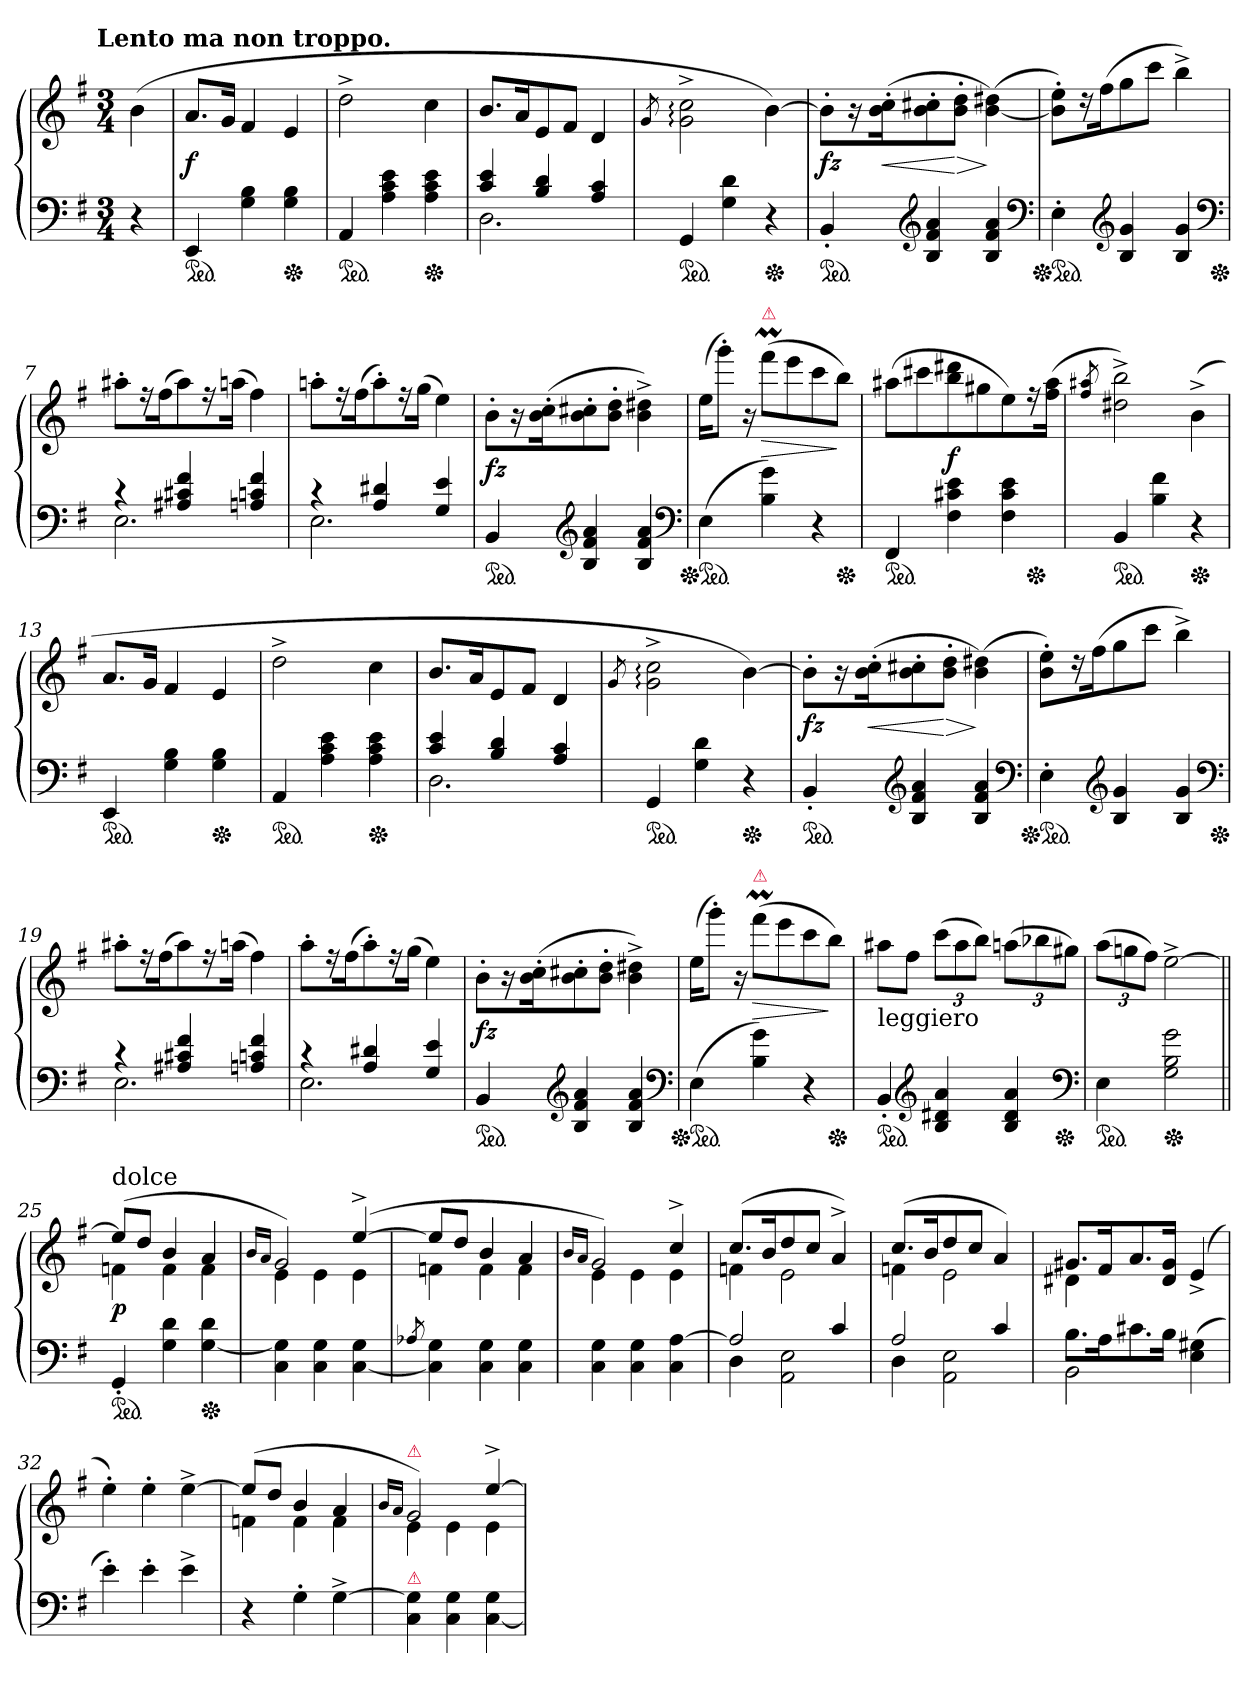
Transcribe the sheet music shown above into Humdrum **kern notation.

**kern	**kern	**dynam
*part1	*part1	*part1
*staff2	*staff1	*staff1/2
*clefF4	*clefG2	*
*k[f#]	*k[f#]	*
*e:	*e:	*
!!LO:TX:omd:t=Lento ma non troppo.
*M3/4	*M3/4	*
*MM144	*MM144	*
=	=	=
4r	(4b	.
=1	=1	=1
*ped	*	*
4EE	8.aL	f
.	16gJk	.
4G 4B	4f#	.
*Xped	*	*
4G 4B	4e	.
=2	=2	=2
*ped	*	*
4AA	2dd^>	.
4A 4c 4e	.	.
*Xped	*	*
4A 4c 4e	4cc	.
=3	=3	=3
*^	*	*
4c 4e	2.D	8.bL	.
.	.	16aK	.
4B 4d	.	8e	.
.	.	8f#J	.
4A 4c	.	4d	.
*v	*v	*	*
=4	=4	=4
.	8qg/	.
*ped	*	*
4GG	2g:^>\ 2cc:^>\	.
4G 4d	.	.
*Xped	*	*
4r	[4b)	.
=5	=5	=5
*ped	*	*
4BB'<	8b'>L]	fz
.	16r	.
.	(16b'> 16cc'>K	<
*clefG2	*	*
4B 4f# 4a	8b'> 8cc#X'>	.
.	8b'> 8dd'>J	[ >
4B 4f# 4a	([4b 4dd#X)	]
*clefF4	*	*
=6	=6	=6
*Xped	*	*
*ped	*	*
4E'>	8b]'> 8ee'>L)	.
.	16r	.
.	(16ff#K	.
*clefG2	*	*
4B 4g	8gg	.
.	8cccJ	.
4B 4g	4bb^<)	.
*clefF4	*	*
*Xped	*	*
=7	=7	=7
*^	*	*
4r	2.E	8aa#X'>L	.
.	.	16r	.
.	.	(16ff#K	.
4A#X 4c#X 4f#	.	8aa#)	.
.	.	16r	.
.	.	(16aanJk	.
4An 4cn 4f#	.	4ff#)	.
=8	=8	=8	=8
4r	2.E	8aan'>L	.
.	.	16r	.
.	.	(16ff#K	.
4A 4d#X	.	8aa'>)	.
.	.	16r	.
.	.	(16ggJk	.
4G 4e	.	4ee)	.
*v	*v	*	*
=9	=9	=9
*ped	*	*
4BB	8b'>L	fz
.	16r	.
.	(16b'> 16cc'>K	.
*clefG2	*	*
4B 4f# 4a	8b'> 8cc#X'>	.
.	8b'> 8dd'>J	.
4B 4f# 4a	4b^< 4dd#X^<)	.
*clefF4	*	*
=10	=10	=10
*Xped	*	*
*ped	*	*
(4E	(16eeKL	.
.	8ggg'>J)	.
.	16r	.
!	!LO:TX:a:color=crimson:t=⚠	!
4B 4g)	(8fff#mL	>
.	8eee	.
4r	8ccc	.
*Xped	*	*
.	8bbJ)	]
=11	=11	=11
*ped	*	*
4FF#	(8aa#XL	.
.	8ccc#X	.
4F# 4c#X 4e	8bb 8ddd#X	f
.	8gg#X	.
4F# 4c# 4e	8ee)	.
*Xped	*	*
.	16r	.
.	(16ff# 16aa#Jk	.
=12	=12	=12
.	8qff#/ 8qaa#X/	.
*ped	*	*
4BB	2dd#X^< 2bb^<)	.
4B 4f#	.	.
*Xped	*	*
4r	(>4b^<	.
=13	=13	=13
*ped	*	*
4EE	8.aL	.
.	16gJk	.
4G 4B	4f#	.
*Xped	*	*
4G 4B	4e	.
=14	=14	=14
*ped	*	*
4AA	2dd^>	.
4A 4c 4e	.	.
*Xped	*	*
4A 4c 4e	4cc	.
=15	=15	=15
*^	*	*
4c 4e	2.D	8.bL	.
.	.	16aK	.
4B 4d	.	8e	.
.	.	8f#J	.
4A 4c	.	4d	.
*v	*v	*	*
=16	=16	=16
.	8qg/	.
*ped	*	*
4GG	2g:^>\ 2cc:^>\	.
4G 4d	.	.
*Xped	*	*
4r	[4b)	.
=17	=17	=17
*ped	*	*
4BB'	8b'>L]	fz
.	16r	.
.	(16b'> 16cc'>K	<
*clefG2	*	*
4B 4f# 4a	8b'> 8cc#X'>	.
.	8b'> 8dd'>J	[ >
4B 4f# 4a	(4b 4dd#X)	]
*clefF4	*	*
=18	=18	=18
*Xped	*	*
*ped	*	*
4E'>	8b'> 8ee'>L)	.
.	16r	.
.	(16ff#K	.
*clefG2	*	*
4B 4g	8gg	.
.	8cccJ	.
4B 4g	4bb^<)	.
*clefF4	*	*
*Xped	*	*
=19	=19	=19
*^	*	*
4r	2.E	8aa#X'>L	.
.	.	16r	.
.	.	(16ff#K	.
4A#X 4c#X 4f#	.	8aa#)	.
.	.	16r	.
.	.	(16aanJk	.
4An 4cn 4f#	.	4ff#)	.
=20	=20	=20	=20
4r	2.E	8aa'>L	.
.	.	16r	.
.	.	(16ff#K	.
4A 4d#X	.	8aa'>)	.
.	.	16r	.
.	.	(16ggJk	.
4G 4e	.	4ee)	.
*v	*v	*	*
=21	=21	=21
*ped	*	*
4BB	8b'>L	fz
.	16r	.
.	(16b'> 16cc'>K	.
*clefG2	*	*
4B 4f# 4a	8b'> 8cc#X'>	.
.	8b'> 8dd'>J	.
4B 4f# 4a	4b^< 4dd#X^<)	.
*clefF4	*	*
=22	=22	=22
*Xped	*	*
*ped	*	*
(4E	(16eeKL	.
.	8ggg'>J)	.
.	16r	.
!	!LO:TX:a:color=crimson:t=⚠	!
4B 4g)	(8fff#mL	>
.	8eee	.
4r	8ccc	.
*Xped	*	*
.	8bbJ)	]
=23	=23	=23
!	!LO:TX:b:t=leggiero	!
*ped	*	*
4BB'	8aa#XL	.
.	8ff#J	.
*clefG2	*	*
4B 4d#X 4a	(12cccL	.
.	12aa#	.
.	12bbJ)	.
4B 4d# 4a	(12aanL	.
.	12bb-X	.
*Xped	*	*
.	12gg#XJ)	.
*clefF4	*	*
=24	=24	=24
*ped	*	*
4E	(12aaL	.
.	12ggn	.
.	12ff#J)	.
*Xped	*	*
2G 2B 2g	[2ee^<	.
=25||	=25||	=25||
*	*^	*
!	!LO:TX:a:t=dolce	!	!
*ped	*	*	*
4GG'<	(8eeL]	4fn	p
.	8ddJ	.	.
4G 4d	4b	4f	.
*Xped	*	*	*
[4G 4d	4a	4f	.
=26	=26	=26	=26
.	16qb/LL	.	.
.	16qa/JJ	.	.
4C 4G]	2g)	4e	.
4C 4G	.	4e	.
[4C 4G	([4ee^>	4e	.
=27	=27	=27	=27
8qA-X/	.	.	.
4C] 4G	8eeL]	4fn	.
.	8ddJ	.	.
4C 4G	4b	4f	.
4C 4G	4a	4f	.
=28	=28	=28	=28
.	16qb/LL	.	.
.	16qa/JJ	.	.
4C 4G	2g)	4e	.
4C 4G	.	4e	.
4C [4A	4cc^>	4e	.
=29	=29	=29	=29
*^	*	*	*
2A]	4D	(8.ccL	4fn	.
.	.	16bK	.	.
.	2AA 2E	8dd	2e	.
.	.	8ccJ	.	.
4c	.	4a^>)	.	.
=30	=30	=30	=30	=30
2A	4D	(8.ccL	4fn	.
.	.	16bK	.	.
.	2AA 2E	8dd	2e	.
.	.	8ccJ	.	.
4c	.	4a)	.	.
=31	=31	=31	=31	=31
8.B\L	2BB	8.g#XL	4d#X	.
16AK	.	16f#K	.	.
8.c#X\	.	8.a	2ryy	.
16BJk	.	16d# 16g#Jk	.	.
(4E 4G#X	4ryy	(<4e^>	.	.
*v	*v	*	*	*
*	*v	*v	*
=32	=32	=32
4e'>)	4ee'>)	.
4e'>	4ee'>	.
4e^>	[4ee^>	.
=33	=33	=33
*	*^	*
4r	(8eeL]	4fn	.
.	8ddJ	.	.
4G'>	4b	4f	.
[4G^>	4a	4f	.
=34	=34	=34	=34
.	16qb/LL	.	.
.	16qa/JJ	.	.
!	!LO:TX:a:color=crimson:t=⚠	!	!
!LO:TX:a:color=crimson:t=⚠	!	!	!
4C 4G]	2g)	4e	.
4C 4G	.	4e	.
[4C 4G	[4ee^>	4e	.
*	*v	*v	*
=	=	=
*-	*-	*-
